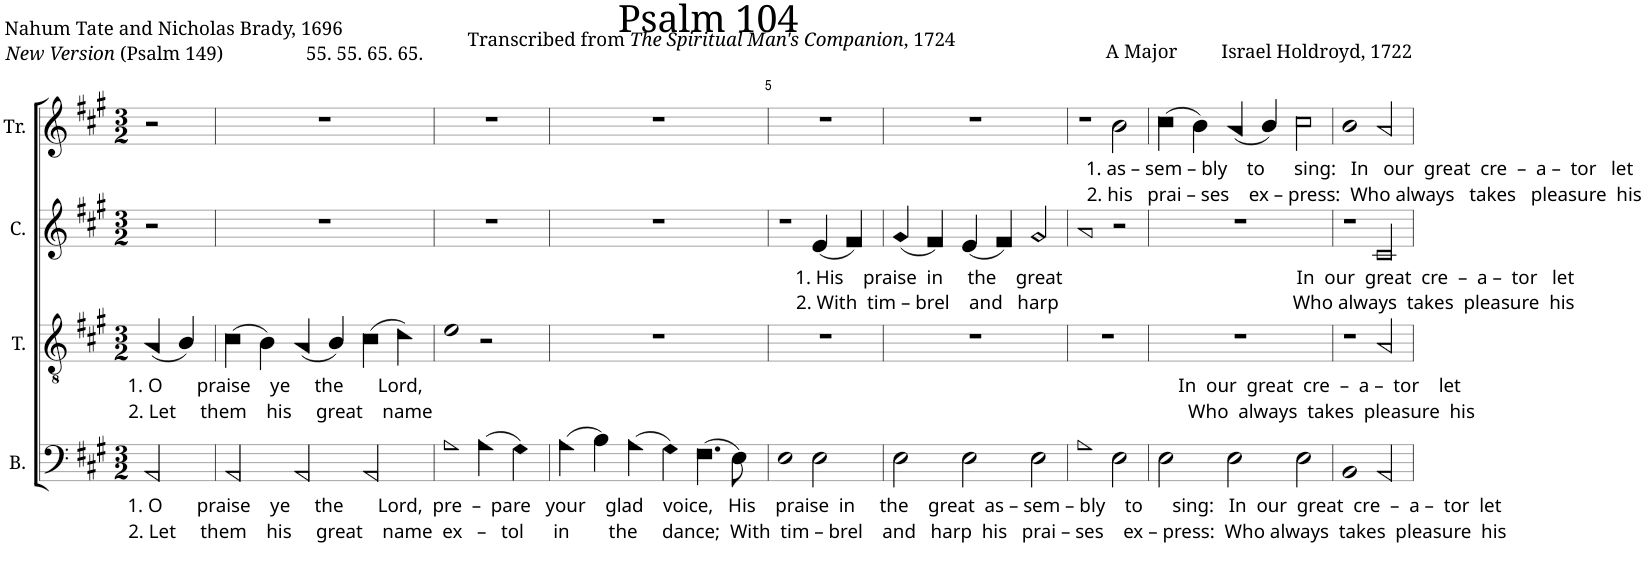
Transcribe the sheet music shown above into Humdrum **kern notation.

**kern	**kern	**kern	**kern
*part4	*part3	*part2	*part1
*staff4	*staff3	*staff2	*staff1
*I"B.	*I"T.	*I"C.	*I"Tr.
*I'B.	*I'T.	*I'C.	*I'Tr.
*clefF4	*clefGv2	*clefG2	*clefG2
*k[f#c#g#]	*k[f#c#g#]	*k[f#c#g#]	*k[f#c#g#]
*M3/2	*M3/2	*M3/2	*M3/2
=1	=1	=1	=1
!	!LO:TX:b:t=1. O       praise    ye     the       Lord,                                                                                                                                                           In  our  great  cre  –  a –  tor    let	!	!
!	!LO:TX:b:t=2. Let     them    his     great    name                                                                                                                                                           Who  always  takes  pleasure  his	!	!
!LO:TX:b:t=1. O       praise    ye     the       Lord,  pre  –  pare   your    glad    voice,   His    praise  in     the    great  as – sem – bly    to      sing&colon;   In  our  great  cre  –  a –  tor  let	!	!	!
!LO:TX:b:t=2. Let     them    his     great    name  ex   –   tol      in        the     dance;  With  tim – brel    and   harp  his   prai – ses    ex – press&colon;  Who always  takes  pleasure  his	!	!	!
2AA!/	(4A!/	2r	2r
.	4B!/)	.	.
=2	=2	=2	=2
2AA!/	(4c#!\	1.r	1.r
.	4B!\)	.	.
2AA!/	(4A!/	.	.
.	4B!/)	.	.
2AA!/	(4c#!\	.	.
.	4d!\)	.	.
=3	=3	=3	=3
1A!	1e!	1.r	1.r
(4A!\	2r	.	.
4G#!\)	.	.	.
=4	=4	=4	=4
(4A!\	1.r	1.r	1.r
4B!\)	.	.	.
(4A!\	.	.	.
4G#!\)	.	.	.
(4.F#!\	.	.	.
8E!\)	.	.	.
=5	=5	=5	=5
1E!	1.r	1r	1.r
!	!	!LO:TX:b:t=1. His    praise  in     the    great                                                In  our  great  cre  –  a –  tor   let	!
!	!	!LO:TX:b:t=2. With  tim – brel    and   harp                                                Who always  takes  pleasure  his	!
2E!\	.	(4e!/	.
.	.	4f#!/)	.
=6	=6	=6	=6
2E!\	1.r	(4g#!/	1.r
.	.	4f#!/)	.
2E!\	.	(4e!/	.
.	.	4f#!/)	.
2E!\	.	2g#!/	.
=7	=7	=7	=7
1A!	1.r	1a!	1r
!	!	!	!LO:TX:b:t=1. as – sem – bly    to      sing&colon;   In   our  great  cre  –  a –  tor   let
!	!	!	!LO:TX:b:t=2. his   prai – ses    ex – press&colon;  Who always   takes   pleasure  his
2E!\	.	2r	2b!\
=8	=8	=8	=8
2E!\	1.r	1.r	(4cc#!\
.	.	.	4b!\)
2E!\	.	.	(4a!/
.	.	.	4b!/)
2E!\	.	.	2cc#!\
=9	=9	=9	=9
1BB!	1r	1r	1b!
2AA!/	2A!/	2c#!/	2a!/
=	=	=	=
*-	*-	*-	*-
